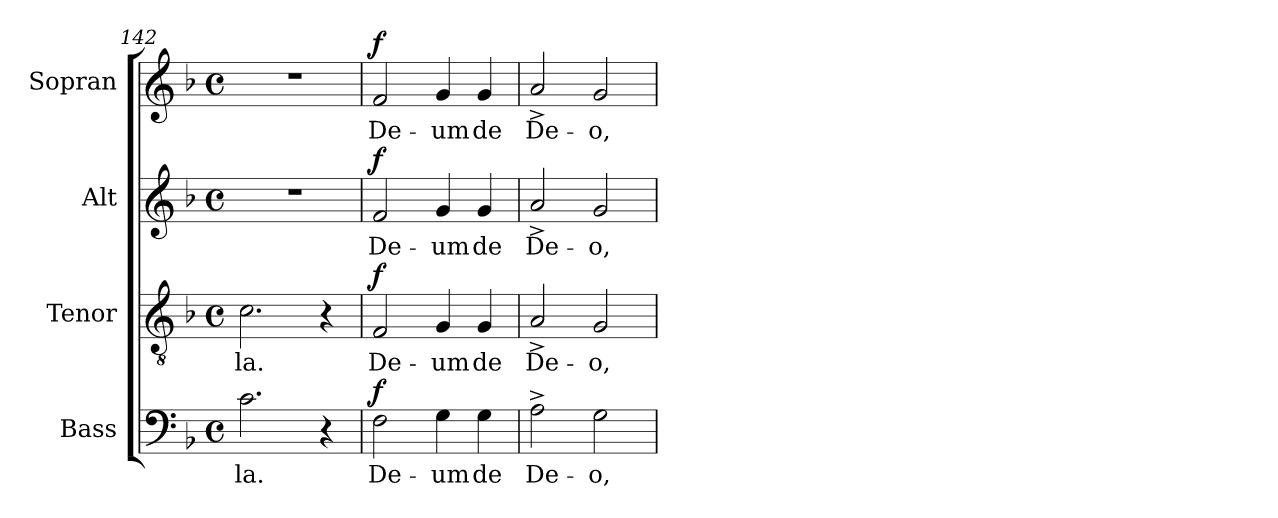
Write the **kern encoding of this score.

**kern	**text	**dynam	**kern	**text	**dynam	**kern	**text	**dynam	**kern	**text	**dynam
*part4	*part4	*part4	*part3	*part3	*part3	*part2	*part2	*part2	*part1	*part1	*part1
*staff4	*staff4	*staff4	*staff3	*staff3	*staff3	*staff2	*staff2	*staff2	*staff1	*staff1	*staff1
*I"Bass	*	*	*I"Tenor	*	*	*I"Alt	*	*	*I"Sopran	*	*
*I'B.	*	*	*I'T.	*	*	*I'A.	*	*	*I'S.	*	*
*clefF4	*	*	*clefGv2	*	*	*clefG2	*	*	*clefG2	*	*
*k[b-]	*	*	*k[b-]	*	*	*k[b-]	*	*	*k[b-]	*	*
*F:	*	*	*F:	*	*	*F:	*	*	*F:	*	*
*M4/4	*	*	*M4/4	*	*	*M4/4	*	*	*M4/4	*	*
*met(c)	*	*	*met(c)	*	*	*met(c)	*	*	*met(c)	*	*
=142	=142	=142	=142	=142	=142	=142	=142	=142	=142	=142	=142
!	!LO:LY:b	!	!	!LO:LY:b	!	!	!	!	!	!	!
2.c\	-la.	.	2.c\	-la.	.	1r	.	.	1r	.	.
4r	.	.	4r	.	.	.	.	.	.	.	.
=143	=143	=143	=143	=143	=143	=143	=143	=143	=143	=143	=143
!	!LO:LY:b	!LO:DY:a	!	!LO:LY:b	!LO:DY:a	!	!LO:LY:b	!LO:DY:a	!	!LO:LY:b	!LO:DY:a
2F\	De-	f	2F/	De-	f	2f/	De-	f	2f/	De-	f
!	!LO:LY:b	!	!	!LO:LY:b	!	!	!LO:LY:b	!	!	!LO:LY:b	!
4G\	-um	.	4G/	-um	.	4g/	-um	.	4g/	-um	.
!	!LO:LY:b	!	!	!LO:LY:b	!	!	!LO:LY:b	!	!	!LO:LY:b	!
4G\	de	.	4G/	de	.	4g/	de	.	4g/	de	.
=144	=144	=144	=144	=144	=144	=144	=144	=144	=144	=144	=144
!	!LO:LY:b	!	!	!LO:LY:b	!	!	!LO:LY:b	!	!	!LO:LY:b	!
2A^>\	De-	.	2A^>/	De-	.	2a^>/	De-	.	2a^>/	De-	.
!	!LO:LY:b	!	!	!LO:LY:b	!	!	!LO:LY:b	!	!	!LO:LY:b	!
2G\	-o,	.	2G/	-o,	.	2g/	-o,	.	2g/	-o,	.
=	=	=	=	=	=	=	=	=	=	=	=
*-	*-	*-	*-	*-	*-	*-	*-	*-	*-	*-	*-
